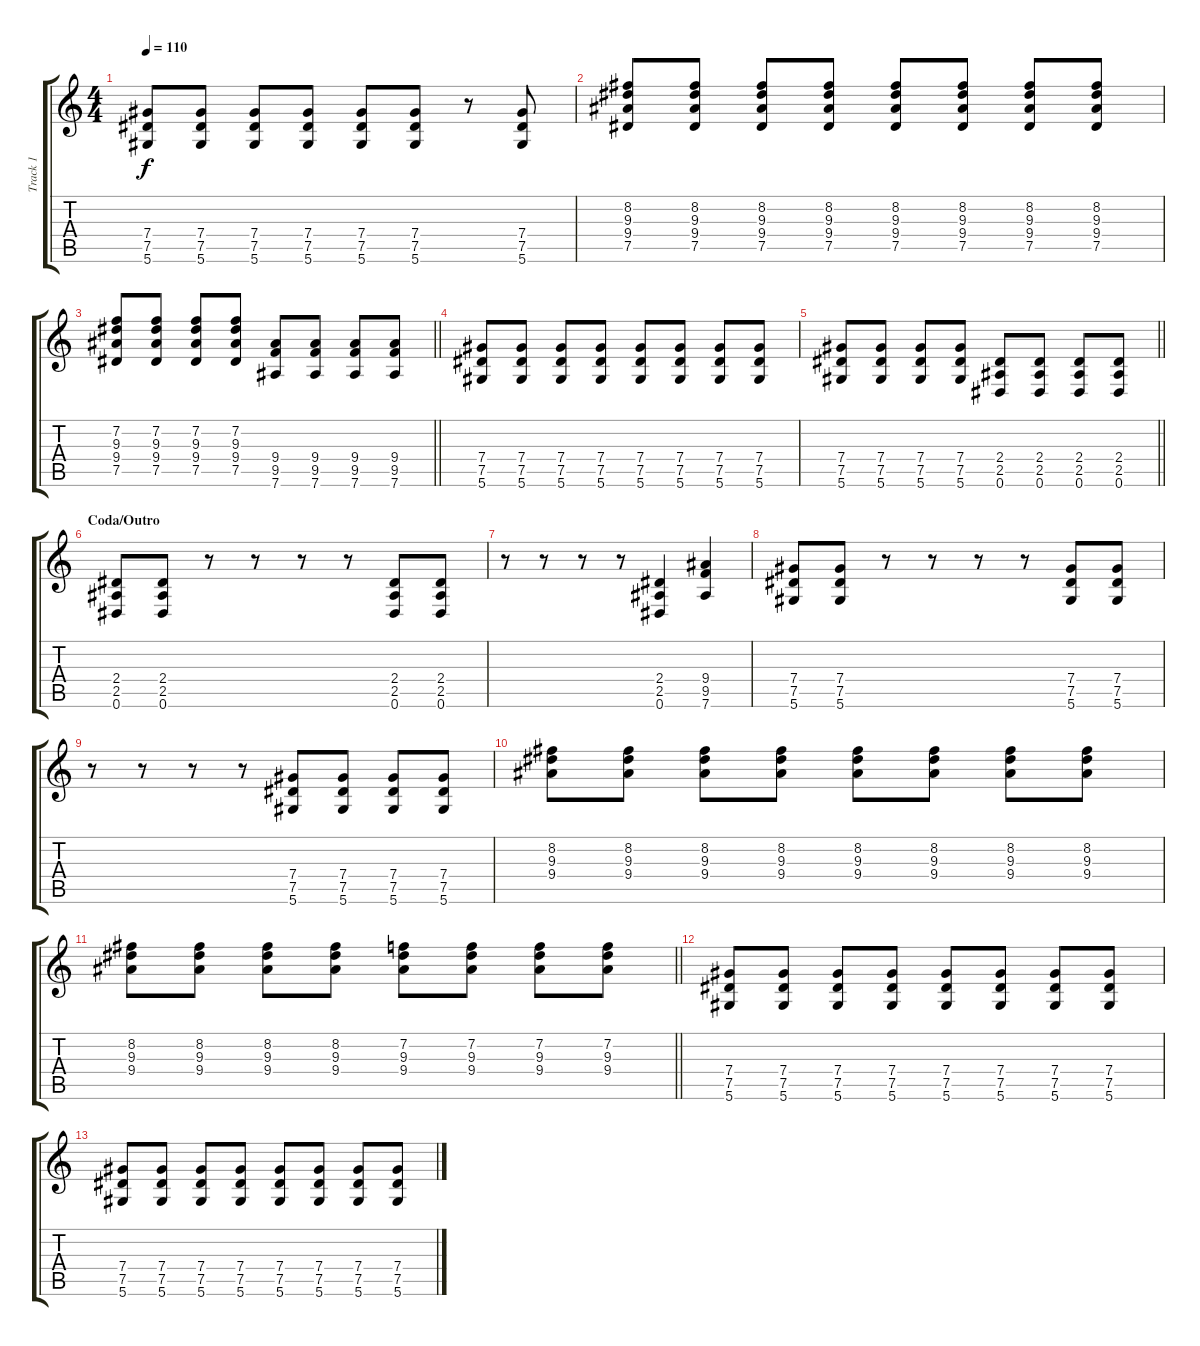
\track ("Track 1" "Track 1") {instrument distortionguitar}
\staff {score tabs}
\tuning (Eb4 Bb3 Gb3 Db3 Ab2 Eb2) {hide}
\ts (4 4)
\tempo 110
\clef g2
\ks c
(7.4 7.5 5.6).8{dy f} (7.4 7.5 5.6).8 (7.4 7.5 5.6).8 (7.4 7.5 5.6).8 (7.4 7.5 5.6).8 (7.4 7.5 5.6).8 r.8 (7.4 7.5 5.6).8 |
(8.2 9.3 9.4 7.5).8 (8.2 9.3 9.4 7.5).8 (8.2 9.3 9.4 7.5).8 (8.2 9.3 9.4 7.5).8 (8.2 9.3 9.4 7.5).8 (8.2 9.3 9.4 7.5).8 (8.2 9.3 9.4 7.5).8 (8.2 9.3 9.4 7.5).8 |
\barLineRight lightlight
(7.2 9.3 9.4 7.5).8 (7.2 9.3 9.4 7.5).8 (7.2 9.3 9.4 7.5).8 (7.2 9.3 9.4 7.5).8 (9.4 9.5 7.6).8 (9.4 9.5 7.6).8 (9.4 9.5 7.6).8 (9.4 9.5 7.6).8 |
(7.4 7.5 5.6).8 (7.4 7.5 5.6).8 (7.4 7.5 5.6).8 (7.4 7.5 5.6).8 (7.4 7.5 5.6).8 (7.4 7.5 5.6).8 (7.4 7.5 5.6).8 (7.4 7.5 5.6).8 |
\barLineRight lightlight
(7.4 7.5 5.6).8 (7.4 7.5 5.6).8 (7.4 7.5 5.6).8 (7.4 7.5 5.6).8 (2.4 2.5 0.6).8 (2.4 2.5 0.6).8 (2.4 2.5 0.6).8 (2.4 2.5 0.6).8 |
\section ("" "Coda/Outro")
(2.4 2.5 0.6).8 (2.4 2.5 0.6).8 r.8 r.8 r.8 r.8 (2.4 2.5 0.6).8 (2.4 2.5 0.6).8 |
r.8 r.8 r.8 r.8 (2.4 2.5 0.6).4 (9.4 9.5 7.6).4 |
(7.4 7.5 5.6).8 (7.4 7.5 5.6).8 r.8 r.8 r.8 r.8 (7.4 7.5 5.6).8 (7.4 7.5 5.6).8 |
r.8 r.8 r.8 r.8 (7.4 7.5 5.6).8 (7.4 7.5 5.6).8 (7.4 7.5 5.6).8 (7.4 7.5 5.6).8 |
(8.2 9.3 9.4).8 (8.2 9.3 9.4).8 (8.2 9.3 9.4).8 (8.2 9.3 9.4).8 (8.2 9.3 9.4).8 (8.2 9.3 9.4).8 (8.2 9.3 9.4).8 (8.2 9.3 9.4).8 |
\barLineRight lightlight
(8.2 9.3 9.4).8 (8.2 9.3 9.4).8 (8.2 9.3 9.4).8 (8.2 9.3 9.4).8 (7.2 9.3 9.4).8 (7.2 9.3 9.4).8 (7.2 9.3 9.4).8 (7.2 9.3 9.4).8 |
(7.4 7.5 5.6).8 (7.4 7.5 5.6).8 (7.4 7.5 5.6).8 (7.4 7.5 5.6).8 (7.4 7.5 5.6).8 (7.4 7.5 5.6).8 (7.4 7.5 5.6).8 (7.4 7.5 5.6).8 |
(7.4 7.5 5.6).8 (7.4 7.5 5.6).8 (7.4 7.5 5.6).8 (7.4 7.5 5.6).8 (7.4 7.5 5.6).8 (7.4 7.5 5.6).8 (7.4 7.5 5.6).8 (7.4 7.5 5.6).8
